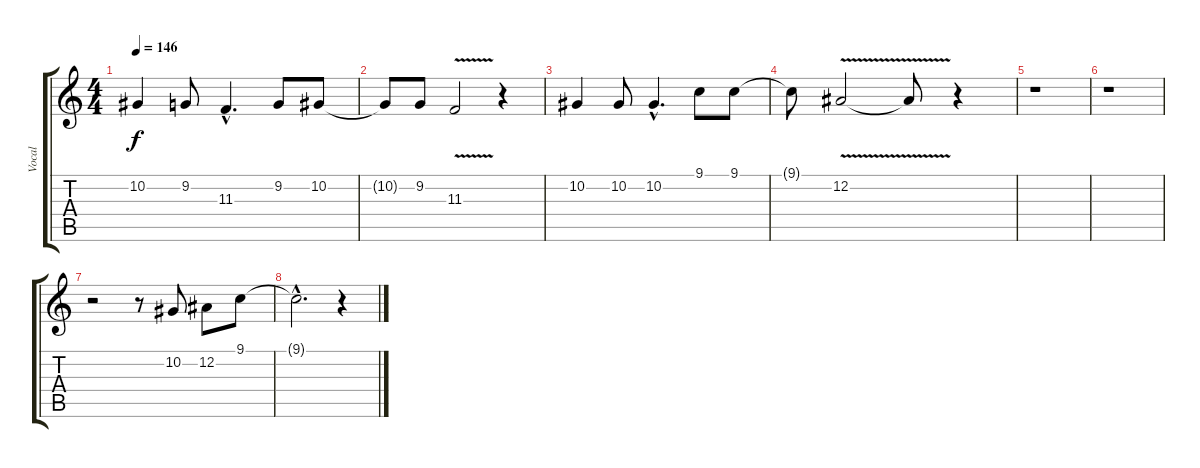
\track ("Vocal" "Vocal") {instrument viola}
\staff {score tabs}
\tuning (Eb4 Bb3 Gb3 Db3 Ab2 Eb2) {hide}
\ts (4 4)
\tempo 146
\clef g2
\ks c
10.2.4{dy f} 9.2.8 11.3{hac}.4{d} 9.2.8 10.2.8 |
10.2{t}.8 9.2.8 11.3{v}.2 r.4 |
10.2.4 10.2.8 10.2{hac}.4{d} 9.1.8 9.1.8 |
9.1{t}.8 12.2{v}.2 12.2{t}.8 r.4 |
r.1 |
r.1 |
r.2 r.8 10.2.8 12.2.8 9.1.8 |
9.1{hac t}.2{d} r.4
